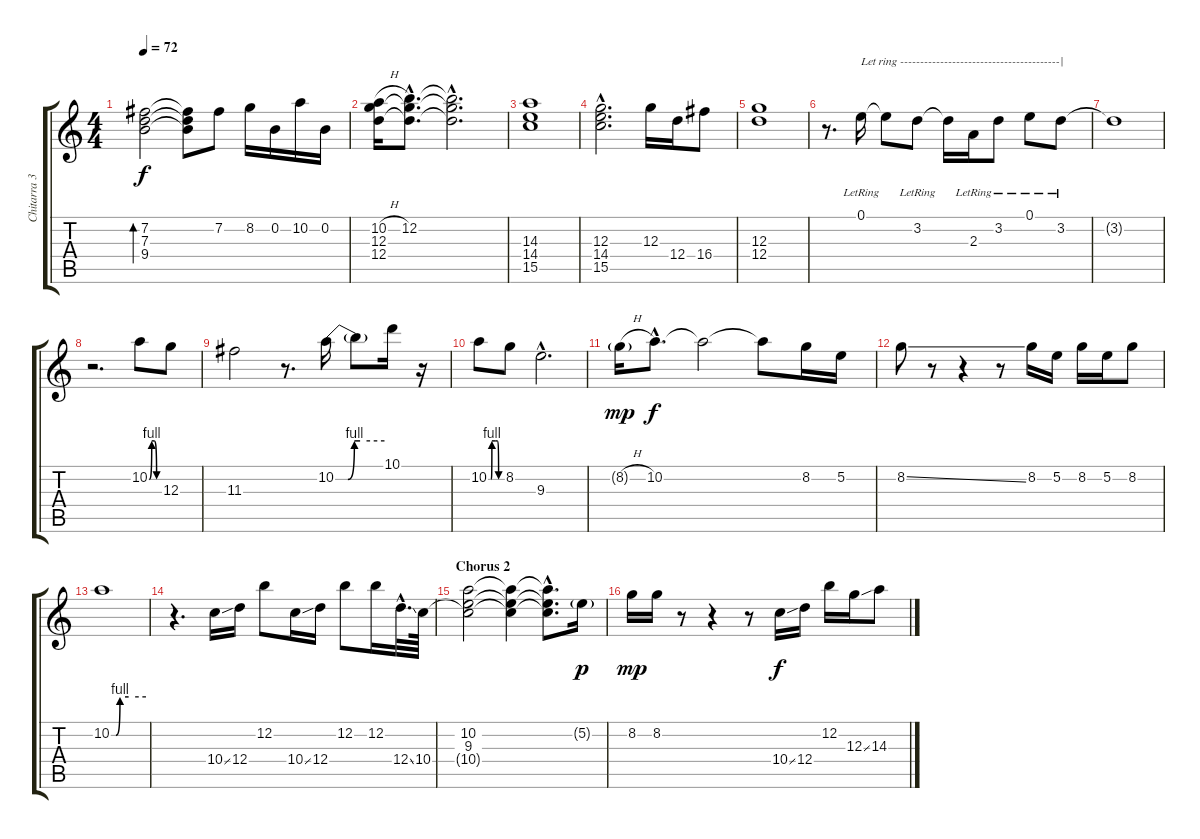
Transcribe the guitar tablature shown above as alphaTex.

\track ("Chitarra 3" "Chitarra 3") {instrument electricguitarjazz}
\staff {score tabs}
\tuning (E4 B3 G3 D3 A2 E2) {hide}
\ts (4 4)
\tempo 72
\clef g2
\ks c
(7.2 7.3 9.4).2{bd 60 dy f} (7.2{t} 7.3{t} 9.4{t}).8 7.2.8 8.2.16 0.2.16 10.2.16 0.2.16 |
(10.2{h} 12.3 12.4).16 (12.2{hac} 12.3{hac t} 12.4{hac t}).8{d} (12.2{hac t} 12.3{hac t} 12.4{hac t}).2{d} |
(14.3 14.4 15.5).1 |
(12.3{hac} 14.4{hac} 15.5{hac}).2{d} 12.3.16 12.4.16 16.4.8 |
(12.3 12.4).1 |
r.8{d} 0.1{lr}.16{txt "Let ring ----------------------------------------|"} 0.1{t}.8 3.2{lr}.8 3.2{t}.16 2.3{lr}.16 3.2{lr}.8 0.1{lr}.8 3.2{lr}.8 |
3.2{t}.1 |
r.2{d} 10.2{be (custom 0 0 15 4 30 4 45 0 60 0)}.8 12.3.8 |
11.3.2 r.8{d} 10.2{be (custom 0 0 15 0 23 4 30 4 60 4)}.16 10.2{t}.8 10.1.16 r.16 |
10.2{be (custom 0 0 12 0 15 4 30 4 39 4 45 0 60 0)}.8 8.2.8 9.3{hac}.2{d} |
8.2{h g}.16{dy mp} 10.2{hac}.8{d dy f} 10.2{t}.2 10.2{t}.8 8.2.16 5.2.16 |
8.2{ss}.8 r.8 r.4 r.8 8.2.16 5.2.16 8.2.16 5.2.16 8.2.8 |
10.2{be (custom 0 0 8 0 15 4 30 4 60 4)}.1 |
r.4{d} 10.4{ss}.16 12.4.16 12.2.8 10.4{ss}.16 12.4.16 12.2.8 12.2.16 12.4{ss hac}.32{d} 10.4.64 |
\section ("" "Chorus 2")
(10.2 9.3 10.4{t}).2 (10.2{t} 9.3{t} 10.4{t}).4 (10.2{hac t} 9.3{hac t} 10.4{hac t}).8{d} 5.2{g}.16{dy p} |
8.2.16{dy mp} 8.2.16 r.8 r.4 r.8 10.4{ss}.16{dy f} 12.4.16 12.2.16 12.3{ss}.16 14.3.8
